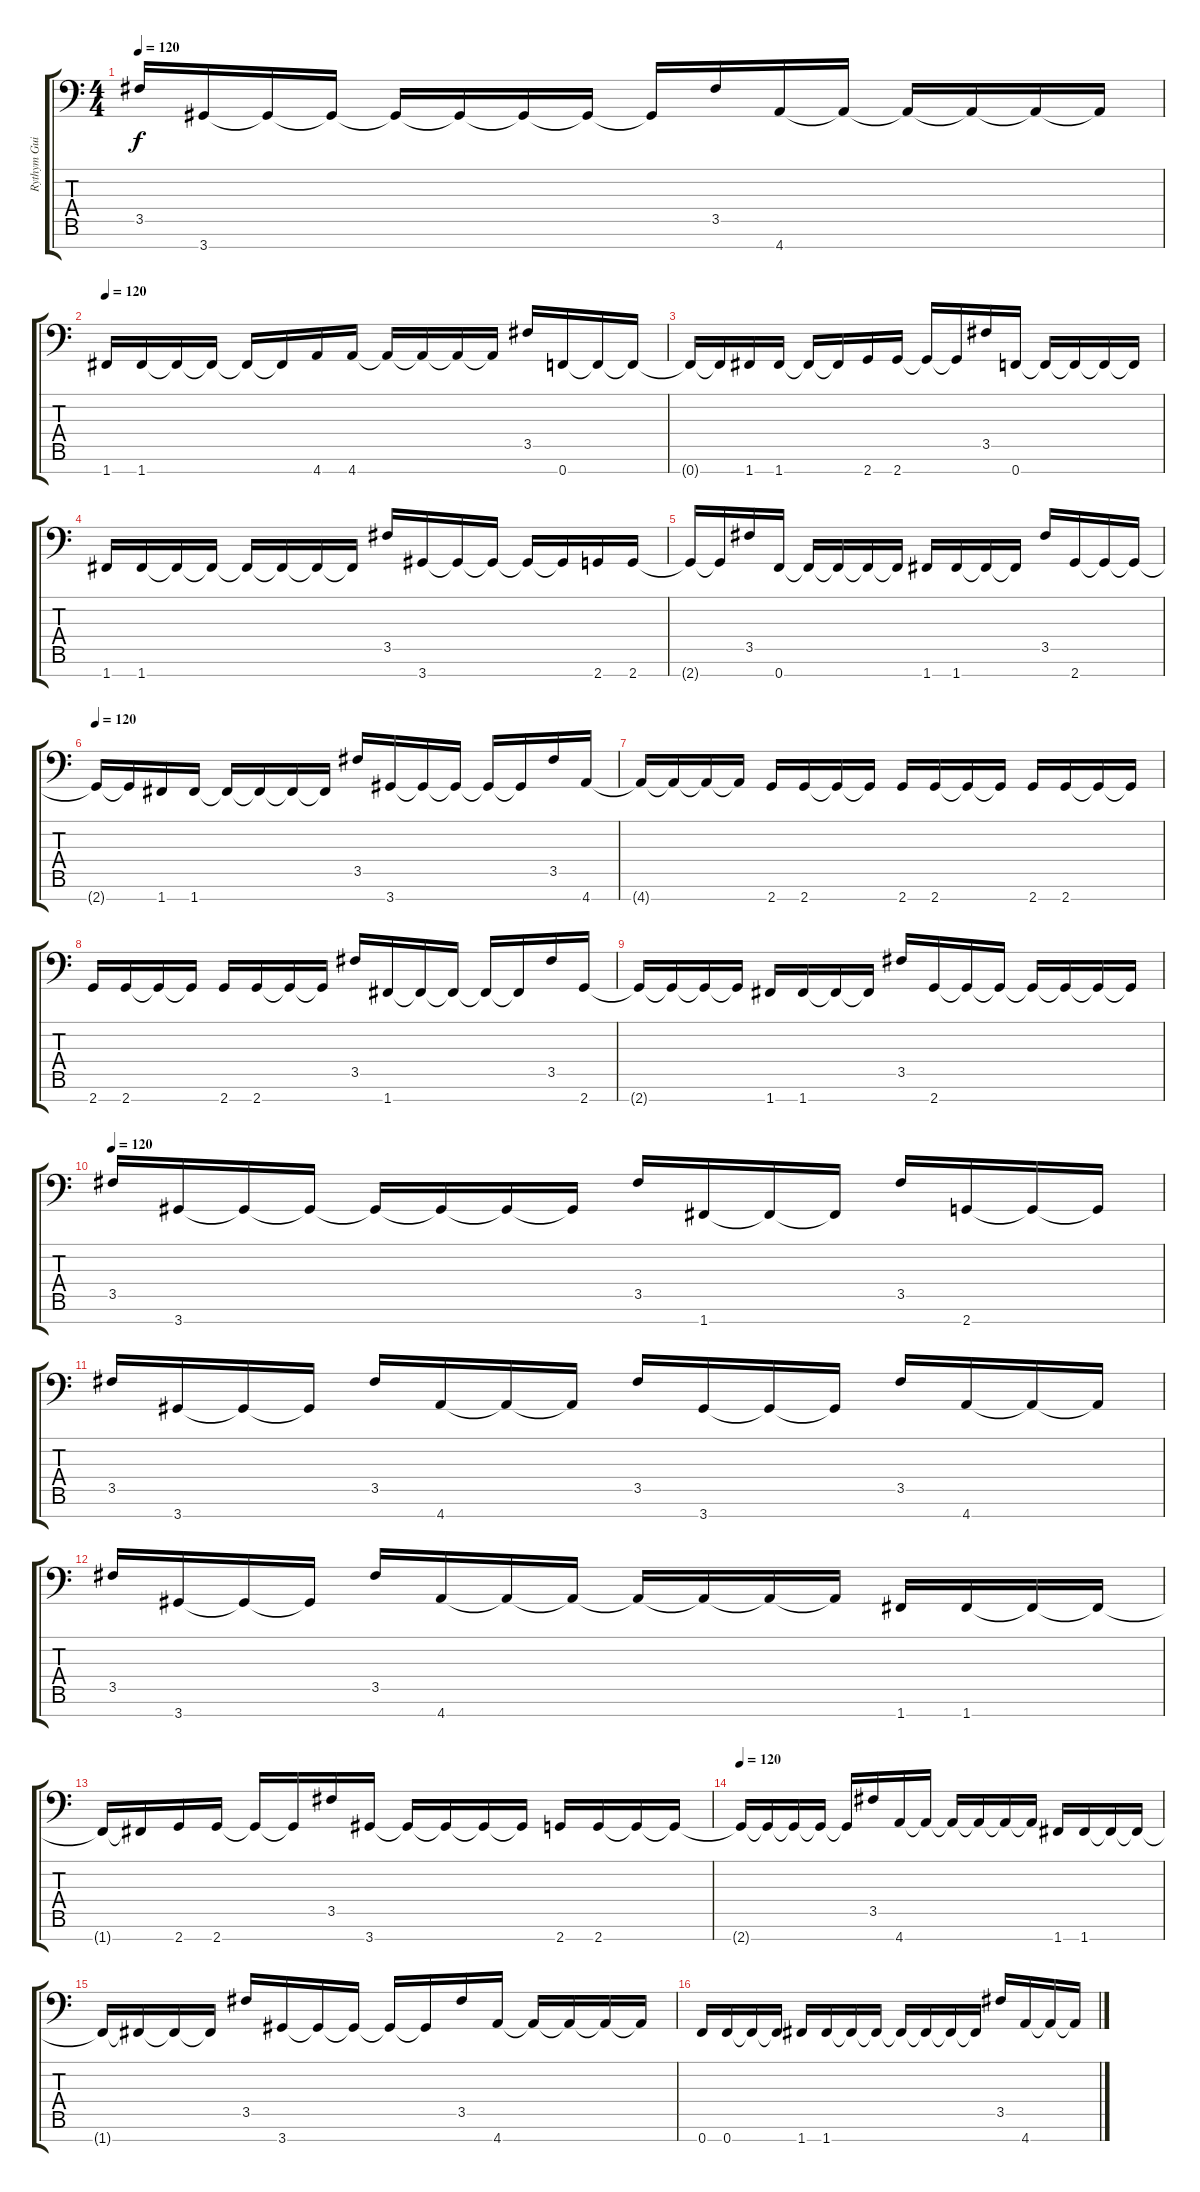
\track ("Rythym Guitar 1 (Tuned To F)" "Rythym Gui") {instrument distortionguitar}
\staff {score tabs}
\tuning (Bb3 Gb3 Db3 Ab2 Eb2 Bb1 F1) {hide}
\ts (4 4)
\tempo 120
\clef f4
\ks c
3.5.16{dy f} 3.7.16 3.7{t}.16 3.7{t}.16 3.7{t}.16 3.7{t}.16 3.7{t}.16 3.7{t}.16 3.7{t}.16 3.5.16 4.7.16 4.7{t}.16 4.7{t}.16 4.7{t}.16 4.7{t}.16 4.7{t}.16 |
\tempo 120
1.7.16 1.7.16 1.7{t}.16 1.7{t}.16 1.7{t}.16 1.7{t}.16 4.7.16 4.7.16 4.7{t}.16 4.7{t}.16 4.7{t}.16 4.7{t}.16 3.5.16 0.7.16 0.7{t}.16 0.7{t}.16 |
0.7{t}.16 0.7{t}.16 1.7.16 1.7.16 1.7{t}.16 1.7{t}.16 2.7.16 2.7.16 2.7{t}.16 2.7{t}.16 3.5.16 0.7.16 0.7{t}.16 0.7{t}.16 0.7{t}.16 0.7{t}.16 |
1.7.16 1.7.16 1.7{t}.16 1.7{t}.16 1.7{t}.16 1.7{t}.16 1.7{t}.16 1.7{t}.16 3.5.16 3.7.16 3.7{t}.16 3.7{t}.16 3.7{t}.16 3.7{t}.16 2.7.16 2.7.16 |
2.7{t}.16 2.7{t}.16 3.5.16 0.7.16 0.7{t}.16 0.7{t}.16 0.7{t}.16 0.7{t}.16 1.7.16 1.7.16 1.7{t}.16 1.7{t}.16 3.5.16 2.7.16 2.7{t}.16 2.7{t}.16 |
\tempo 120
2.7{t}.16 2.7{t}.16 1.7.16 1.7.16 1.7{t}.16 1.7{t}.16 1.7{t}.16 1.7{t}.16 3.5.16 3.7.16 3.7{t}.16 3.7{t}.16 3.7{t}.16 3.7{t}.16 3.5.16 4.7.16 |
4.7{t}.16 4.7{t}.16 4.7{t}.16 4.7{t}.16 2.7.16 2.7.16 2.7{t}.16 2.7{t}.16 2.7.16 2.7.16 2.7{t}.16 2.7{t}.16 2.7.16 2.7.16 2.7{t}.16 2.7{t}.16 |
2.7.16 2.7.16 2.7{t}.16 2.7{t}.16 2.7.16 2.7.16 2.7{t}.16 2.7{t}.16 3.5.16 1.7.16 1.7{t}.16 1.7{t}.16 1.7{t}.16 1.7{t}.16 3.5.16 2.7.16 |
2.7{t}.16 2.7{t}.16 2.7{t}.16 2.7{t}.16 1.7.16 1.7.16 1.7{t}.16 1.7{t}.16 3.5.16 2.7.16 2.7{t}.16 2.7{t}.16 2.7{t}.16 2.7{t}.16 2.7{t}.16 2.7{t}.16 |
\tempo 120
3.5.16 3.7.16 3.7{t}.16 3.7{t}.16 3.7{t}.16 3.7{t}.16 3.7{t}.16 3.7{t}.16 3.5.16 1.7.16 1.7{t}.16 1.7{t}.16 3.5.16 2.7.16 2.7{t}.16 2.7{t}.16 |
3.5.16 3.7.16 3.7{t}.16 3.7{t}.16 3.5.16 4.7.16 4.7{t}.16 4.7{t}.16 3.5.16 3.7.16 3.7{t}.16 3.7{t}.16 3.5.16 4.7.16 4.7{t}.16 4.7{t}.16 |
3.5.16 3.7.16 3.7{t}.16 3.7{t}.16 3.5.16 4.7.16 4.7{t}.16 4.7{t}.16 4.7{t}.16 4.7{t}.16 4.7{t}.16 4.7{t}.16 1.7.16 1.7.16 1.7{t}.16 1.7{t}.16 |
1.7{t}.16 1.7{t}.16 2.7.16 2.7.16 2.7{t}.16 2.7{t}.16 3.5.16 3.7.16 3.7{t}.16 3.7{t}.16 3.7{t}.16 3.7{t}.16 2.7.16 2.7.16 2.7{t}.16 2.7{t}.16 |
\tempo 120
2.7{t}.16 2.7{t}.16 2.7{t}.16 2.7{t}.16 2.7{t}.16 3.5.16 4.7.16 4.7{t}.16 4.7{t}.16 4.7{t}.16 4.7{t}.16 4.7{t}.16 1.7.16 1.7.16 1.7{t}.16 1.7{t}.16 |
1.7{t}.16 1.7{t}.16 1.7{t}.16 1.7{t}.16 3.5.16 3.7.16 3.7{t}.16 3.7{t}.16 3.7{t}.16 3.7{t}.16 3.5.16 4.7.16 4.7{t}.16 4.7{t}.16 4.7{t}.16 4.7{t}.16 |
0.7.16 0.7.16 0.7{t}.16 0.7{t}.16 1.7.16 1.7.16 1.7{t}.16 1.7{t}.16 1.7{t}.16 1.7{t}.16 1.7{t}.16 1.7{t}.16 3.5.16 4.7.16 4.7{t}.16 4.7{t}.16
